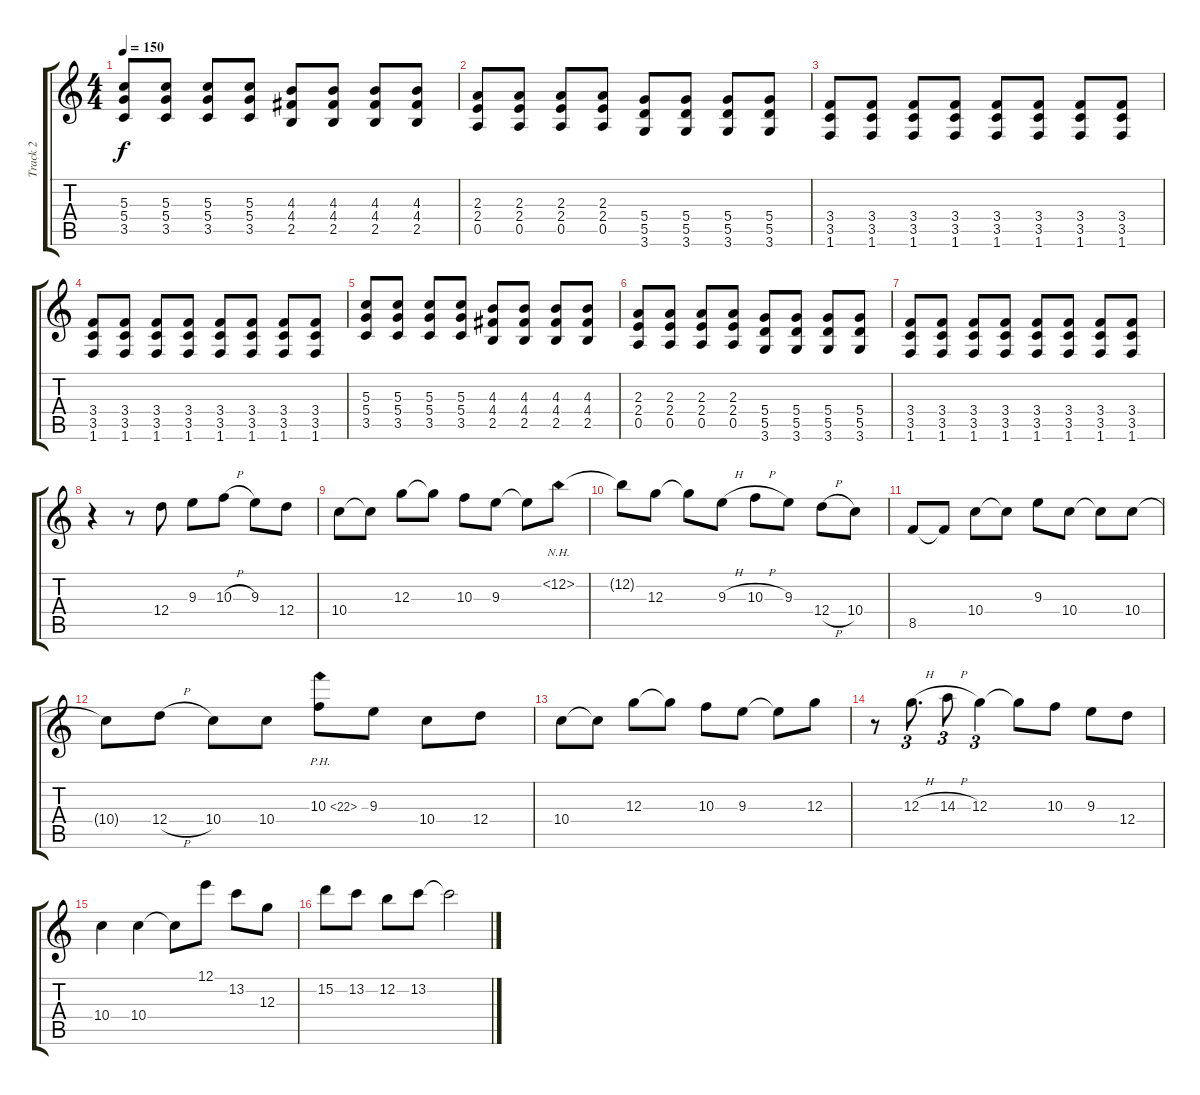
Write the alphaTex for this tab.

\track ("Track 2" "Track 2") {instrument overdrivenguitar}
\staff {score tabs}
\tuning (E4 B3 G3 D3 A2 E2) {hide}
\ts (4 4)
\tempo 150
\clef g2
\ks c
(5.3 5.4 3.5).8{dy f} (5.3 5.4 3.5).8 (5.3 5.4 3.5).8 (5.3 5.4 3.5).8 (4.3 4.4 2.5).8 (4.3 4.4 2.5).8 (4.3 4.4 2.5).8 (4.3 4.4 2.5).8 |
(2.3 2.4 0.5).8 (2.3 2.4 0.5).8 (2.3 2.4 0.5).8 (2.3 2.4 0.5).8 (5.4 5.5 3.6).8 (5.4 5.5 3.6).8 (5.4 5.5 3.6).8 (5.4 5.5 3.6).8 |
(3.4 3.5 1.6).8 (3.4 3.5 1.6).8 (3.4 3.5 1.6).8 (3.4 3.5 1.6).8 (3.4 3.5 1.6).8 (3.4 3.5 1.6).8 (3.4 3.5 1.6).8 (3.4 3.5 1.6).8 |
(3.4 3.5 1.6).8 (3.4 3.5 1.6).8 (3.4 3.5 1.6).8 (3.4 3.5 1.6).8 (3.4 3.5 1.6).8 (3.4 3.5 1.6).8 (3.4 3.5 1.6).8 (3.4 3.5 1.6).8 |
(5.3 5.4 3.5).8 (5.3 5.4 3.5).8 (5.3 5.4 3.5).8 (5.3 5.4 3.5).8 (4.3 4.4 2.5).8 (4.3 4.4 2.5).8 (4.3 4.4 2.5).8 (4.3 4.4 2.5).8 |
(2.3 2.4 0.5).8 (2.3 2.4 0.5).8 (2.3 2.4 0.5).8 (2.3 2.4 0.5).8 (5.4 5.5 3.6).8 (5.4 5.5 3.6).8 (5.4 5.5 3.6).8 (5.4 5.5 3.6).8 |
(3.4 3.5 1.6).8 (3.4 3.5 1.6).8 (3.4 3.5 1.6).8 (3.4 3.5 1.6).8 (3.4 3.5 1.6).8 (3.4 3.5 1.6).8 (3.4 3.5 1.6).8 (3.4 3.5 1.6).8 |
r.4{volume 16} r.8 12.4.8 9.3.8 10.3{h}.8 9.3.8 12.4.8 |
10.4.8 10.4{t}.8 12.3.8 12.3{t}.8 10.3.8 9.3.8 9.3{t}.8 12.2{nh}.8 |
12.2{t}.8 12.3.8 12.3{t}.8 9.3{h}.8 10.3{h}.8 9.3.8 12.4{h}.8 10.4.8 |
8.5.8 8.5{t}.8 10.4.8 10.4{t}.8 9.3.8 10.4.8 10.4{t}.8 10.4.8 |
10.4{t}.8 12.4{h}.8 10.4.8 10.4.8 10.3{ph 12}.8 9.3.8 10.4.8 12.4.8 |
10.4.8 10.4{t}.8 12.3.8 12.3{t}.8 10.3.8 9.3.8 9.3{t}.8 12.3.8 |
r.8 12.3{h}.8{d tu (3 2)} 14.3{h}.8{tu (3 2)} 12.3.4{tu (3 2)} 12.3{t}.8 10.3.8 9.3.8 12.4.8 |
10.4.4 10.4.4 10.4{t}.8 12.1.8 13.2.8 12.3.8 |
15.2.8 13.2.8 12.2.8 13.2.8 13.2{t}.2
